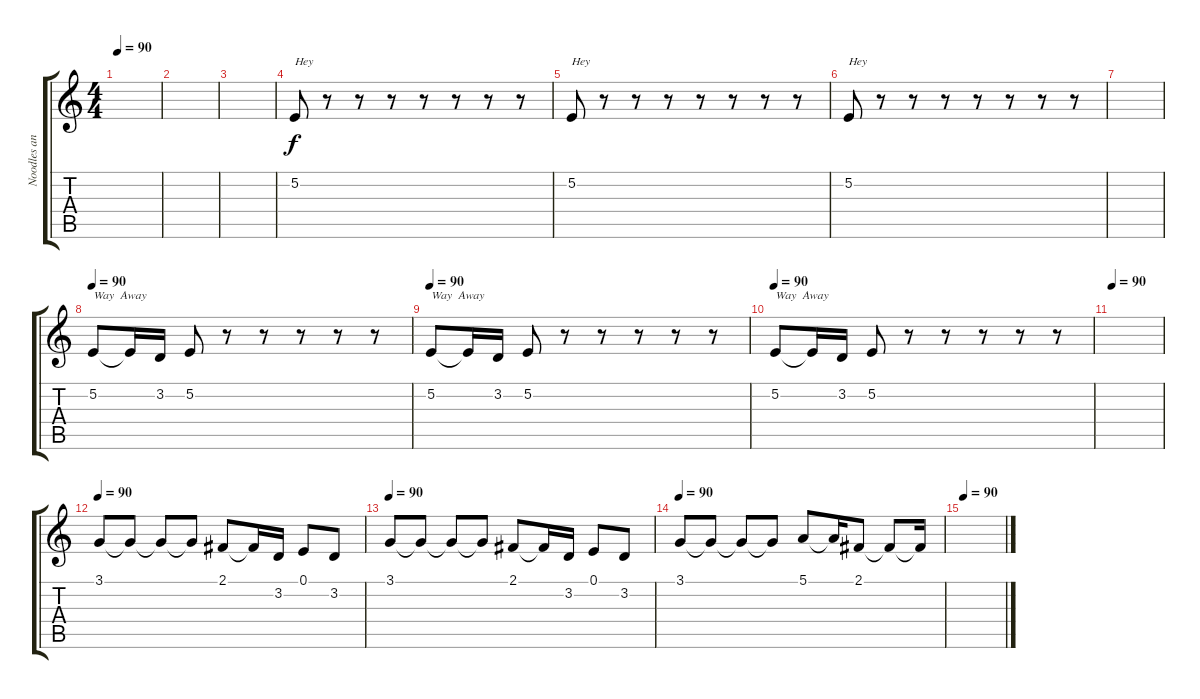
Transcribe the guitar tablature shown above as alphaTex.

\track ("Noodles and Greg.K (Backvocals)" "Noodles an") {instrument synthbrass1}
\staff {score tabs}
\tuning (E4 B3 G3 D3 A2 E2) {hide}
\ts (4 4)
\tempo 90
\clef g2
\ks c
|
|
|
5.2.8{txt "Hey"} r.8 r.8 r.8 r.8 r.8 r.8 r.8 |
5.2.8{txt "Hey"} r.8 r.8 r.8 r.8 r.8 r.8 r.8 |
5.2.8{txt "Hey"} r.8 r.8 r.8 r.8 r.8 r.8 r.8 |
|
\tempo 90
5.2.8{txt "Way  Away"} 5.2{t}.16 3.2.16 5.2.8 r.8 r.8 r.8 r.8 r.8 |
\tempo 90
5.2.8{txt "Way  Away"} 5.2{t}.16 3.2.16 5.2.8 r.8 r.8 r.8 r.8 r.8 |
\tempo 90
5.2.8{txt "Way  Away"} 5.2{t}.16 3.2.16 5.2.8 r.8 r.8 r.8 r.8 r.8 |
\tempo 90
|
\tempo 90
3.1.8{volume 16 instrument oboe} 3.1{t}.8 3.1{t}.8 3.1{t}.8 2.1.8 2.1{t}.16 3.2.16 0.1.8 3.2.8 |
\tempo 90
3.1.8{volume 16 instrument oboe} 3.1{t}.8 3.1{t}.8 3.1{t}.8 2.1.8 2.1{t}.16 3.2.16 0.1.8 3.2.8 |
\tempo 90
3.1.8{volume 16 instrument oboe} 3.1{t}.8 3.1{t}.8 3.1{t}.8 5.1.8 5.1{t}.16 2.1.8 2.1{t}.8 2.1{t}.16 |
\tempo 90
